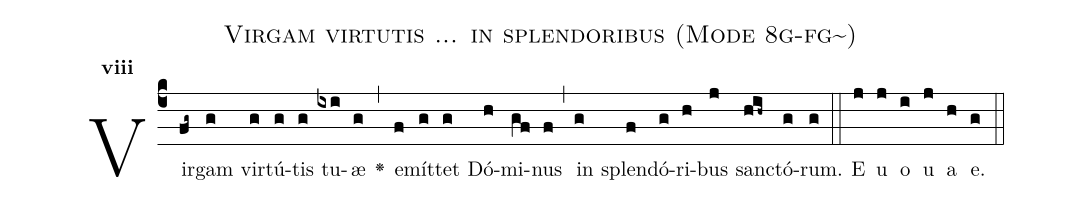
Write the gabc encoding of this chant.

name:Virgam virtutis ... in splendoribus (Mode 8g-fg~);
office-part:Antiphona;
mode:8;
%%
initial-style: 1;
name: Virgam virtutis ... in splendoribus
book: Antiphonae & Responsoria/Tomus II, p. 32;
occasion: Hebdomada II Quadragesimae Dominica;
office-part: Vesperae II Ant 1;
user-notes: ;
commentary: ;
annotation: 8g;
centering-scheme: english;
fontsize: 12;
font: OFLSortsMillGoudy;
height: 11;
width: 4.5;
%%
(c4)Vir(fg~)gam(g) vir(g)tú(g)tis(g) tu(ixi)æ(g) <v>\greheightstar</v>(,) e(f)mít(g)tet(g) Dó(h)mi(gf)nus(f) (,) in(g) splen(f)dó(g)ri(h)bus(j) san(hih~)ctó(g)rum.(g) (::)
E(j) u(j) o(i) u(j) a(h) e.(g) (::)
